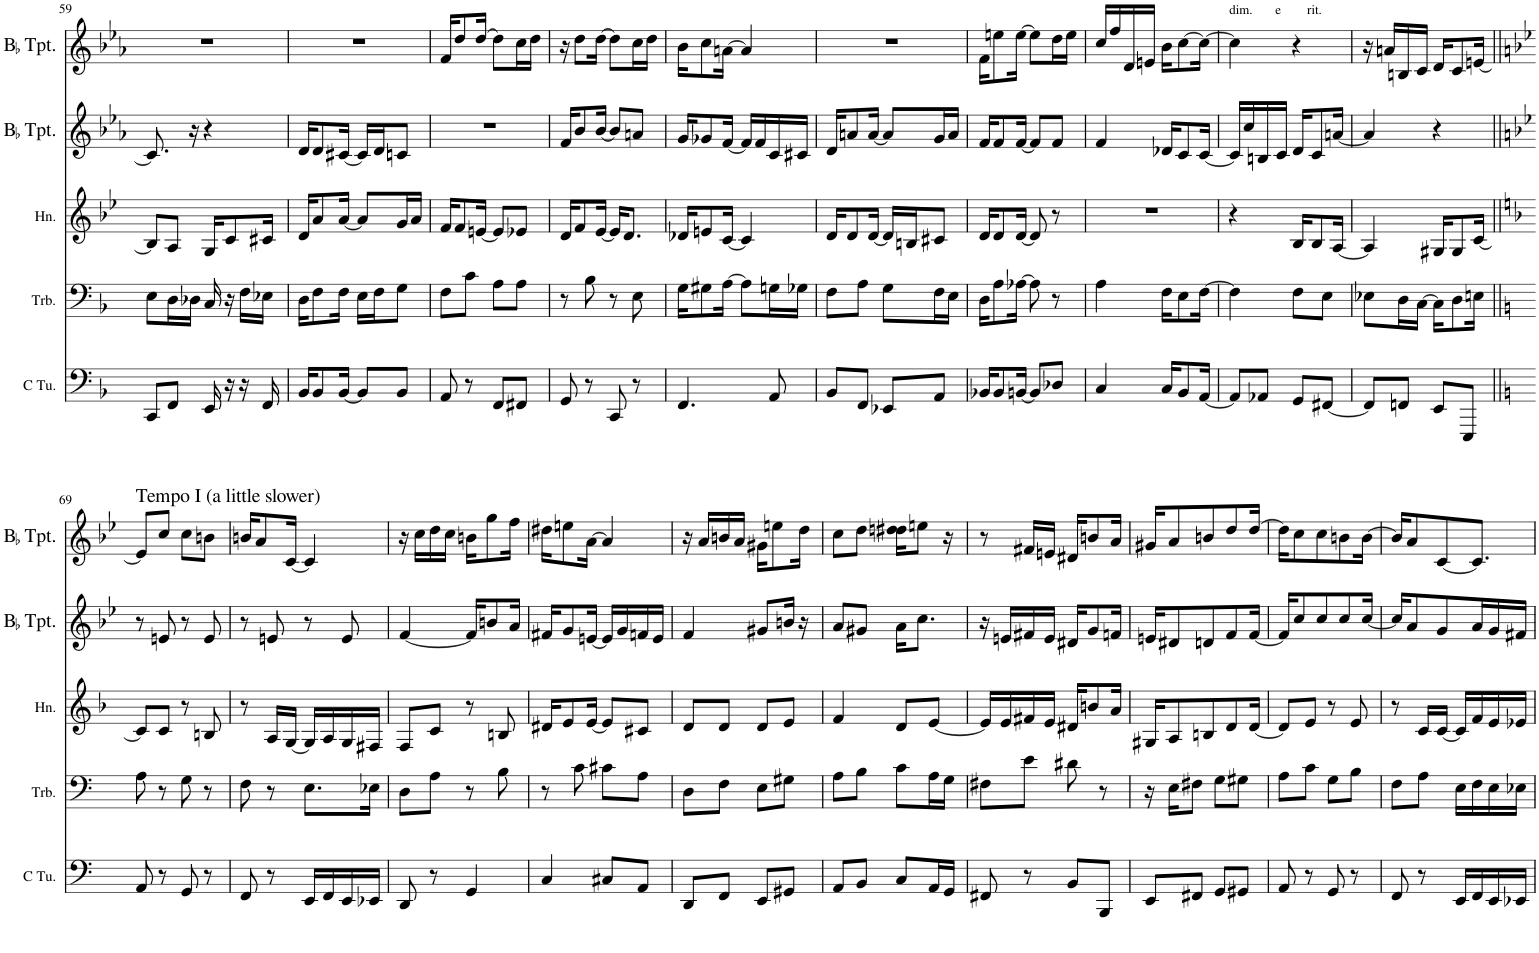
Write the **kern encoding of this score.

**kern	**kern	**kern	**kern	**kern
*part5	*part4	*part3	*part2	*part1
*staff5	*staff4	*staff3	*staff2	*staff1
*I"C Tuba	*I"Trombone	*I"Horn	*I"BaccidentalFlat Trumpet	*I"BaccidentalFlat Trumpet
*I'C Tu.	*I'Trb.	*I'Hn.	*I'BaccidentalFlat Tpt.	*I'BaccidentalFlat Tpt.
!!LO:PB:g=z
*clefF4	*clefF4	*clefG2	*clefG2	*clefG2
*	*	*ITrd4c7	*ITrd1c2	*ITrd1c2
*k[b-]	*k[b-]	*k[b-e-]	*k[b-e-a-]	*k[b-e-a-]
*M2/4	*M2/4	*M2/4	*M2/4	*M2/4
=59	=59	=59	=59	=59
8CC/L	8E\L	8B-/L]	8.c/]	2r
8FF/J	16D\L	8A/J	.	.
.	16D-X\JJ	.	16r	.
16EE/	16C/	16G/KL	4r	.
16r	16r	8c/	.	.
16r	16F\LL	.	.	.
16FF/	16E-X\JJ	16c#X/Jk	.	.
=60	=60	=60	=60	=60
16BB-/KL	16D\KL	16d/KL	16d/KL	2r
8BB-/	8F\	8a/	8d/	.
[16BB-/Jk	16F\Jk	[16a/Jk	[16c#X/Jk	.
8BB-/L]	16E\LL	8a/L]	16c#/LL]	.
.	16F\J	.	16d/J	.
8BB-/J	8G\J	16g/L	8cn/J	.
.	.	16a/JJ	.	.
=61	=61	=61	=61	=61
8AA/	8F\L	16f/KL	2r	16f/KL
.	.	8f/	.	8dd/
8r	8c\J	.	.	.
.	.	[16en/Jk	.	[16dd/Jk
8FF/L	8A\L	8e/L]	.	8dd\L]
8FF#X/J	8A\J	8e-X/J	.	16cc\L
.	.	.	.	16dd\JJ
=62	=62	=62	=62	=62
8GG/	8r	16d/KL	16f/KL	16r
.	.	8f/	8b-/	8dd\L
8r	8B-\	.	.	.
.	.	[16e-/Jk	[16b-/Jk	[16dd\Jk
8CC/	8r	16e-/KL]	8b-/L]	8dd\L]
.	.	8.d/J	.	.
8r	8E\	.	8an/J	16cc\L
.	.	.	.	16dd\JJ
=63	=63	=63	=63	=63
4.FF/	16G\KL	16d-X/KL	16g/KL	16b-\KL
.	8G#X\	8en/	8g-X/	8cc\
.	[16A\Jk	[16c/Jk	[16f/Jk	[16an\Jk
.	8A\L]	4c/]	16f/LL]	4a/]
.	.	.	16f/	.
8AA/	16Gn\L	.	16c/	.
.	16G-X\JJ	.	16c#X/JJ	.
=64	=64	=64	=64	=64
8BB-/L	8F\L	16d/KL	16d/KL	2r
.	.	8d/	8an/	.
8FF/J	8A\J	.	.	.
.	.	[16d/Jk	[16a/Jk	.
8EE-X/L	8G\L	16d/LL]	8a/L]	.
.	.	16Bn/J	.	.
8AA/J	16F\L	8c#X/J	16g/L	.
.	16E\JJ	.	16a/JJ	.
=65	=65	=65	=65	=65
16BB-X/KL	16D\KL	16d/KL	16f/KL	16f\KL
8BB-/	8A\	8d/	8f/	8een\
[16BBn/Jk	[16A-X\Jk	[16d/Jk	[16f/Jk	[16ee\Jk
8BB/L]	8A-\]	8d/]	8f/L]	8ee\L]
8D-X/J	8r	8r	8f/J	16dd\L
.	.	.	.	16ee\JJ
=66	=66	=66	=66	=66
4C/	4A\	2r	4f/	16cc/LL
.	.	.	.	16ff/
.	.	.	.	16d/
.	.	.	.	16en/JJ
16C/KL	16F\KL	.	16d-X/KL	16b-\KL
8BB-/	8E\	.	8c/	[8cc\
[16AA/Jk	[16F\Jk	.	[16c/Jk	16cc\Jk_
=67	=67	=67	=67	=67
!	!	!	!	!LO:TX:a:t=dim.       e        rit.
8AA/L]	4F\]	4r	16c/LL]	4cc\]
.	.	.	16cc/	.
8AA-X/J	.	.	16Bn/	.
.	.	.	16c/JJ	.
8GG/L	8F\L	16B-/KL	16d/KL	4r
.	.	8B-/	8c/	.
[8FF#X/J	8E\J	.	.	.
.	.	[16A/Jk	[16an/Jk	.
=68	=68	=68	=68	=68
8FF#/L]	8E-X\L	4A/]	4a/]	16r
.	.	.	.	16an/LL
8FFn/J	16D\L	.	.	16Bn/
.	[16C\JJ	.	.	16c/JJ
8EE/L	16C\KL]	16G#X/KL	4r	16d/KL
.	8D\	8G#/	.	8c/
8EEE/J	.	.	.	.
.	16En\Jk	[16c/Jk	.	[16en/Jk
!!LO:LB:g=z
=69||	=69||	=69||	=69||	=69||
*k[]	*k[]	*k[b-]	*k[b-e-]	*k[b-e-]
!	!	!	!	!LO:TX:a:t=Tempo I (a little slower)
8AA/	8A\	8c/L]	8r	8e/L]
8r	8r	8c/J	8en/	8cc/J
8GG/	8G\	8r	8r	8cc\L
8r	8r	8Bn/	8e/	8bn\J
=70	=70	=70	=70	=70
8FF/	8F\	8r	8r	16bn/KL
.	.	.	.	8a/
8r	8r	16A/LL	8en/	.
.	.	[16G/JJ	.	[16c/Jk
16EE/LL	8.E\L	16G/LL]	8r	4c/]
16FF/	.	16A/	.	.
16EE/	.	16G/	8e/	.
16EE-X/JJ	16E-X\Jk	16F#X/JJ	.	.
=71	=71	=71	=71	=71
8DD/	8D\L	8F/L	[4f/	16r
.	.	.	.	16cc\LL
8r	8A\J	8c/J	.	16dd\
.	.	.	.	16cc\JJ
4GG/	8r	8r	16f/KL]	16bn\KL
.	.	.	8bn/	8gg\
.	8B\	8Bn/	.	.
.	.	.	16a/Jk	16ff\Jk
=72	=72	=72	=72	=72
4C/	8r	16d#X/KL	16f#X/KL	16dd#X\KL
.	.	8e/	8g/	8een\
.	8c\	.	.	.
.	.	[16e/Jk	[16en/Jk	[16a\Jk
8C#X/L	8c#X\L	8e/L]	16e/LL]	4a/]
.	.	.	16g/	.
8AA/J	8A\J	8c#X/J	16fn/	.
.	.	.	16e/JJ	.
=73	=73	=73	=73	=73
8DD/L	8D\L	8d/L	4f/	16r
.	.	.	.	16a/LL
8FF/J	8F\J	8d/J	.	16bn/
.	.	.	.	16a/JJ
8EE/L	8E\L	8d/L	8g#X/L	16g#X\KL
.	.	.	.	8een\
8GG#X/J	8G#X\J	8e/J	16bn/Jk	.
.	.	.	16r	16dd\Jk
=74	=74	=74	=74	=74
8AA/L	8A\L	4f/	8a/L	8cc\L
8BB/J	8B\J	.	8g#X/J	8dd\J
8C/L	8c\L	8d/L	16a\KL	16ddn\ 16dd#X\KL
.	.	.	8.cc\J	8een\J
16AA/L	16A\L	[8e/J	.	.
16GG/JJ	16G\JJ	.	.	16r
=75	=75	=75	=75	=75
8FF#X/	8F#X\L	16e/LL]	16r	8r
.	.	16e/	16en/LL	.
8r	8e\J	16f#X/	16f#X/	16f#X/LL
.	.	16e/JJ	16e/JJ	16en/JJ
8BB/L	8d#X\	16d#X/KL	16d#X/KL	16d#X/KL
.	.	8bn/	8g/	8bn/
8BBB/J	8r	.	.	.
.	.	16a/Jk	16fn/Jk	16a/Jk
=76	=76	=76	=76	=76
8EE/L	16r	16G#X/KL	16en/KL	16g#X/KL
.	16E\KL	8A/	8d#X/	8a/
8FF#X/J	8F#X\J	.	.	.
.	.	8Bn/	8dn/	8bn/
8GG/L	8G\L	.	.	.
.	.	8d/	8f/	8dd/
8GG#X/J	8G#X\J	.	.	.
.	.	[16d/Jk	[16f/Jk	[16dd/Jk
=77	=77	=77	=77	=77
8AA/	8A\L	8d/L]	16f/KL]	16dd\KL]
.	.	.	8cc/	8cc\
8r	8c\J	8e/J	.	.
.	.	.	8cc/	8cc\
8GG/	8G\L	8r	.	.
.	.	.	8cc/	8bn\
8r	8B\J	8e/	.	.
.	.	.	[16cc/Jk	[16b\Jk
=78	=78	=78	=78	=78
8FF/	8F\L	8r	16cc/KL]	16b/KL]
.	.	.	8a/	8a/
8r	8A\J	16c/LL	.	.
.	.	[16c/JJ	8g/	[8c/
16EE/LL	16E\LL	16c/LL]	.	.
16FF/	16F\	16f/	16a/L	8.c/J]
16EE/	16E\	16e/	16g/	.
16EE-X/JJ	16E-X\JJ	16e-X/JJ	16f#X/JJ	.
=	=	=	=	=
*-	*-	*-	*-	*-
